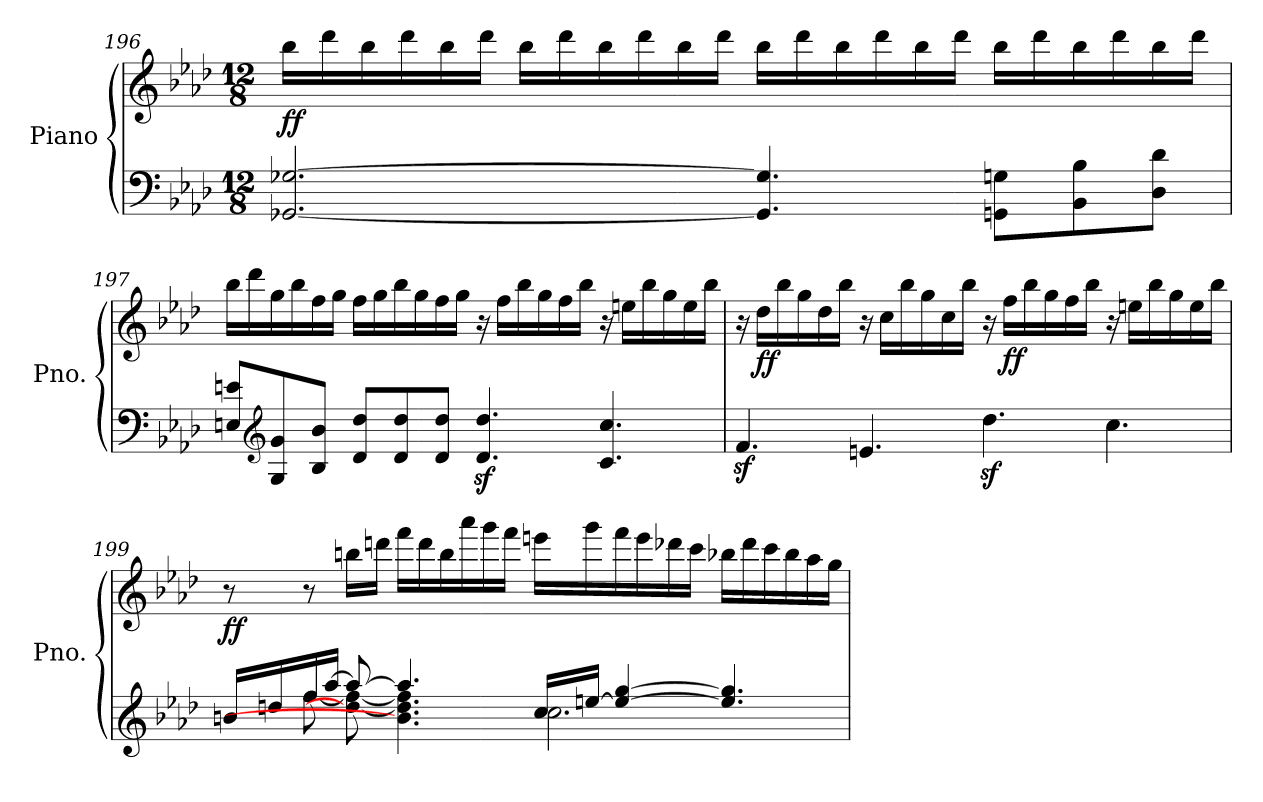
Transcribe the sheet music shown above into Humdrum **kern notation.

**kern	**kern	**dynam
*part1	*part1	*part1
*staff2	*staff1	*staff1/2
*I"Piano	*	*
*I'Pno.	*	*
!!LO:LB:g=z
*clefF4	*clefG2	*
*k[b-e-a-d-]	*k[b-e-a-d-]	*
*M12/8	*M12/8	*
=196	=196	=196
!	!	!LO:DY:b
[2.GG-X/ [2.G-X/	16bb-\LL	ff
.	16ddd-\	.
.	16bb-\	.
.	16ddd-\	.
.	16bb-\	.
.	16ddd-\JJ	.
.	16bb-\LL	.
.	16ddd-\	.
.	16bb-\	.
.	16ddd-\	.
.	16bb-\	.
.	16ddd-\JJ	.
4.GG-/] 4.G-/]	16bb-\LL	.
.	16ddd-\	.
.	16bb-\	.
.	16ddd-\	.
.	16bb-\	.
.	16ddd-\JJ	.
8GGn\ 8Gn\L	16bb-\LL	.
.	16ddd-\	.
8BB-\ 8B-\	16bb-\	.
.	16ddd-\	.
8D-\ 8d-\J	16bb-\	.
.	16ddd-\JJ	.
=197	=197	=197
8En/ 8en/L	16bb-\LL	.
.	16ddd-\	.
*clefG2	*	*
8G/ 8g/	16gg\	.
.	16bb-\	.
8B-/ 8b-/J	16ff\	.
.	16gg\JJ	.
8d-/ 8dd-/L	16ff\LL	.
.	16gg\	.
8d-/ 8dd-/	16bb-\	.
.	16gg\	.
8d-/ 8dd-/J	16ff\	.
.	16gg\JJ	.
4.d-/z< 4.dd-/z<	16r	.
.	16ff\LL	.
.	16bb-\	.
.	16gg\	.
.	16ff\	.
.	16bb-\JJ	.
4.c/ 4.cc/	16r	.
.	16een\LL	.
.	16bb-\	.
.	16gg\	.
.	16ee\	.
.	16bb-\JJ	.
!!LO:LB:g=z
=198	=198	=198
4.fz>/	16r	.
!	!	!LO:DY:b
.	16dd-\LL	ff
.	16bb-\	.
.	16gg\	.
.	16dd-\	.
.	16bb-\JJ	.
4.en/	16r	.
.	16cc\LL	.
.	16bb-\	.
.	16gg\	.
.	16cc\	.
.	16bb-\JJ	.
4.dd-z>\	16r	.
!	!	!LO:DY:b
.	16ff\LL	ff
.	16bb-\	.
.	16gg\	.
.	16ff\	.
.	16bb-\JJ	.
4.cc\	16r	.
.	16een\LL	.
.	16bb-\	.
.	16gg\	.
.	16ee\	.
.	16bb-\JJ	.
=199	=199	=199
*^	*	*
*	*^	*	*
*	*	*^	*	*
!	!	!	!	!	!LO:DY:b
16bn/LL	[4.b\yy	16ryy	8ryy	8r	ff
16ddn/	.	[8.dd\yy	.	.	.
16ff/	.	.	[8ff\	8r	.
[16aa-/JJ	.	.	.	.	.
8aa-/_	.	1ryy	8dd\_ 8ff\_	16bbn\LL	.
.	.	.	.	16dddn\JJ	.
4.aa-/]	4.b\] 4.dd\] 4.ff\]	.	1ryy	16fff\LL	.
.	.	.	.	16ddd\	.
.	.	.	.	16bb\	.
.	.	.	.	16aaa-\	.
.	.	.	.	16ggg\	.
.	.	.	.	16fff\JJ	.
16cc/LL	2.cc\	.	.	16eeen\LL	.
[16een/JJ	.	.	.	16ggg\	.
4ee/_ [4gg/	.	.	.	16fff\	.
.	.	.	.	16eee\	.
.	.	.	.	16ddd-X\	.
.	.	.	.	16ccc\JJ	.
4.ee/] 4.gg/]	.	.	.	16bb-X\LL	.
.	.	.	.	16ddd-\	.
.	.	4ryy	.	16ccc\	.
.	.	.	.	16bb-\	.
.	.	.	8ryy	16aa-\	.
.	.	.	.	16gg\JJ	.
*v	*v	*v	*v	*	*
=	=	=
*-	*-	*-
